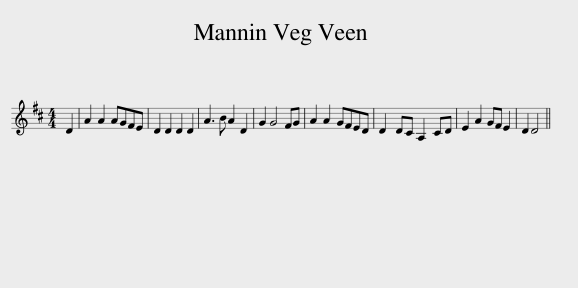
X:1
L:1/8
M:4/4
I:linebreak $
K:D
V:1 treble
V:1
 D2 | A2 A2 AGFE | D2 D2 D2 D2 | A3 B A2 D2 | G2 G4 FG | %5
 A2 A2 GFED | D2 DC A,2 CD | E2 A2 GF E2 | D2 D4 || %9
